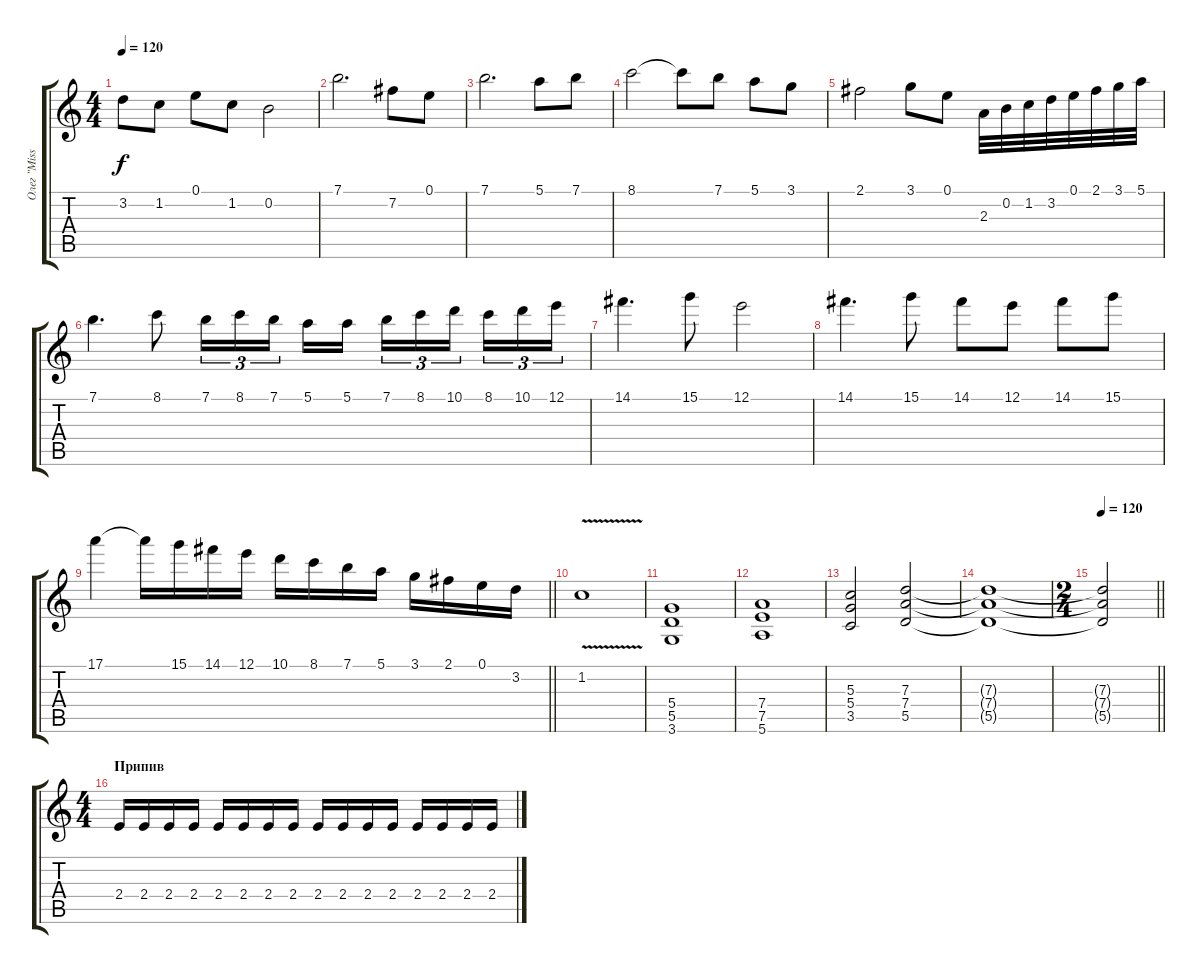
\track ("Олег \"Mission\" Мишин" "Олег \"Miss") {instrument distortionguitar}
\staff {score tabs}
\tuning (E4 B3 G3 D3 A2 E2) {hide}
\ts (4 4)
\tempo 120
\clef g2
\ks c
3.2{t}.8{dy f} 1.2.8 0.1.8 1.2.8 0.2.2 |
7.1.2{d} 7.2.8 0.1.8 |
7.1.2{d} 5.1.8 7.1.8 |
8.1.2 8.1{t}.8 7.1.8 5.1.8 3.1.8 |
2.1.2 3.1.8 0.1.8 2.3.32 0.2.32 1.2.32 3.2.32 0.1.32 2.1.32 3.1.32 5.1.32 |
7.1.4{d} 8.1.8 7.1.16{tu (3 2)} 8.1.16{tu (3 2)} 7.1.16{tu (3 2) beam splitsecondary} 5.1.16 5.1.16 7.1.16{tu (3 2)} 8.1.16{tu (3 2)} 10.1.16{tu (3 2) beam splitsecondary} 8.1.16{tu (3 2)} 10.1.16{tu (3 2)} 12.1.16{tu (3 2)} |
14.1.4{d} 15.1.8 12.1.2 |
14.1.4{d} 15.1.8 14.1.8 12.1.8 14.1.8 15.1.8 |
\barLineRight lightlight
17.1.4 17.1{t}.16 15.1.16 14.1.16 12.1.16 10.1.16 8.1.16 7.1.16 5.1.16 3.1.16 2.1.16 0.1.16 3.2.16 |
1.2{v}.1 |
(5.4 5.5 3.6).1 |
(7.4 7.5 5.6).1 |
(5.3 5.4 3.5).2 (7.3 7.4 5.5).2 |
(7.3{t} 7.4{t} 5.5{t}).1 |
\ts (2 4)
\tempo 120
\barLineRight lightlight
(7.3{t} 7.4{t} 5.5{t}).2 |
\ts (4 4)
\section ("" "Припив")
2.4.16 2.4.16 2.4.16 2.4.16 2.4.16 2.4.16 2.4.16 2.4.16 2.4.16 2.4.16 2.4.16 2.4.16 2.4.16 2.4.16 2.4.16 2.4.16
